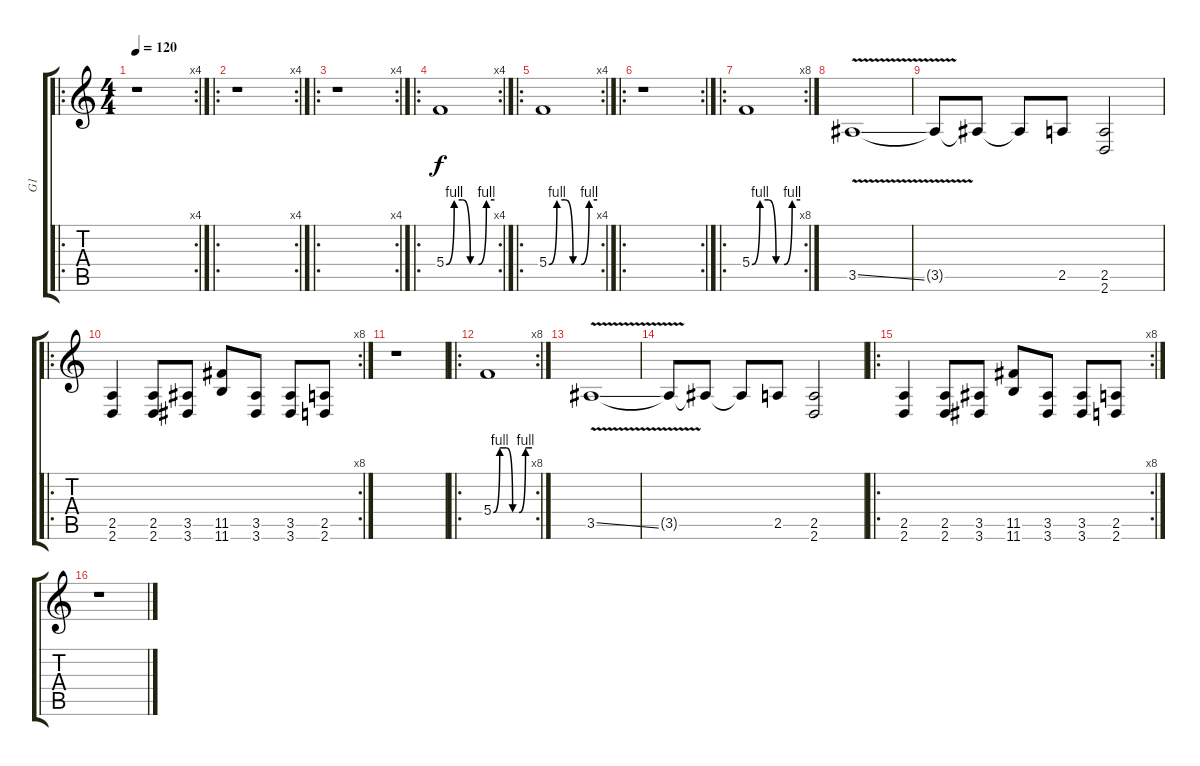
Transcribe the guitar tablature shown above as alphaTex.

\track ("G1" "G1") {instrument distortionguitar}
\staff {score tabs}
\tuning (D4 A3 F3 C3 G2 C2) {hide}
\ro
\rc 4
\ts (4 4)
\tempo 120
\clef g2
\ks c
r.1{dy f instrument distortionguitar} |
\ro
\rc 4
r.1 |
\ro
\rc 4
r.1 |
\ro
\rc 4
5.4{be (custom 0 0 10 4 20 4 30 0 40 0 50 4 60 4)}.1 |
\ro
\rc 4
5.4{be (custom 0 0 10 4 20 4 30 0 40 0 50 4 60 4)}.1 |
\ro
\rc 2
r.1 |
\ro
\rc 8
5.4{be (custom 0 0 10 4 20 4 30 0 40 0 50 4 60 4)}.1 |
3.5{v ss}.1 |
3.5{t}.8 3.5{t}.8 3.5{t}.8 2.5.8 (2.5 2.6).2 |
\ro
\rc 8
(2.5 2.6).4 (2.5 2.6).8 (3.5 3.6).8 (11.5 11.6).8 (3.5 3.6).8 (3.5 3.6).8 (2.5 2.6).8 |
r.1 |
\ro
\rc 8
5.4{be (custom 0 0 10 4 20 4 30 0 40 0 50 4 60 4)}.1 |
3.5{v ss}.1 |
3.5{t}.8 3.5{t}.8 3.5{t}.8 2.5.8 (2.5 2.6).2 |
\ro
\rc 8
(2.5 2.6).4 (2.5 2.6).8 (3.5 3.6).8 (11.5 11.6).8 (3.5 3.6).8 (3.5 3.6).8 (2.5 2.6).8 |
r.1
